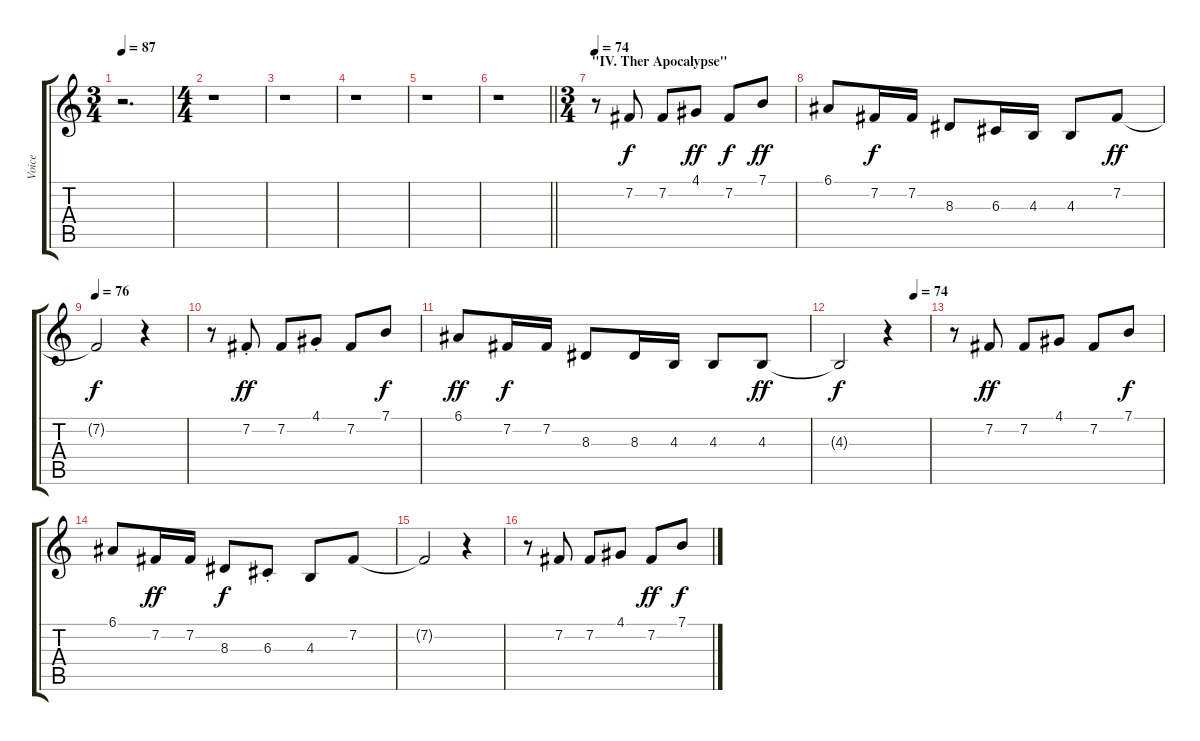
\track ("Voice" "Voice") {instrument lead6voice}
\staff {score tabs}
\tuning (E4 B3 G3 D3 A2 E2) {hide}
\ts (3 4)
\tempo 87
\clef g2
\ks c
r.2{d dy f} |
\ts (4 4)
r.1 |
r.1 |
r.1 |
r.1 |
\barLineRight lightlight
r.1 |
\ts (3 4)
\section ("" "\"IV. Ther Apocalypse\"")
\tempo 74
r.8 7.2.8{balance 6} 7.2.8 4.1.8{dy ff} 7.2.8{dy f} 7.1.8{dy ff} |
6.1.8 7.2.16{dy f} 7.2.16 8.3.8 6.3.16 4.3.16 4.3.8 7.2.8{dy ff} |
\tempo 76
7.2{t}.2{dy f} r.4 |
r.8 7.2{st}.8{dy ff} 7.2.8 4.1{st}.8 7.2.8 7.1.8{dy f} |
6.1.8{dy ff} 7.2.16{dy f} 7.2.16 8.3.8 8.3.16 4.3.16 4.3.8 4.3.8{dy ff} |
\tempo (74 0.8333333333333334)
4.3{t}.2{dy f} r.4 |
r.8 7.2.8{dy ff} 7.2.8 4.1.8 7.2.8 7.1.8{dy f} |
6.1.8 7.2.16{dy ff} 7.2.16 8.3.8{dy f} 6.3{st}.8 4.3.8 7.2.8 |
7.2{t}.2 r.4 |
r.8 7.2.8 7.2.8 4.1.8 7.2.8{dy ff} 7.1.8{dy f}
